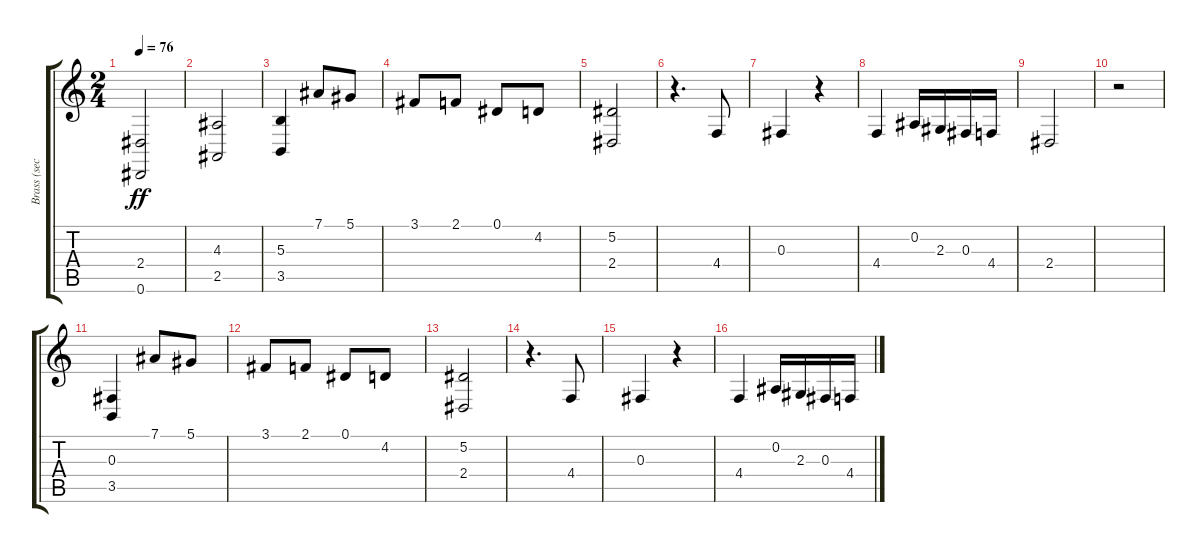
\track ("Brass (section)" "Brass (sec") {instrument brasssection}
\staff {score tabs}
\tuning (Eb4 Bb3 Gb3 Db3 Ab2 Eb2) {hide}
\ts (2 4)
\tempo 76
\clef g2
\ks c
(2.4 0.6).2{dy ff} |
(4.3 2.5).2 |
(5.3 3.5).4 7.1.8 5.1.8 |
3.1.8 2.1.8 0.1.8 4.2.8 |
(5.2 2.4).2 |
r.4{d} 4.4.8 |
0.3.4 r.4 |
4.4.4 0.2.16 2.3.16 0.3.16 4.4.16 |
2.4.2 |
r.2 |
(0.3 3.5).4 7.1.8 5.1.8 |
3.1.8 2.1.8 0.1.8 4.2.8 |
(5.2 2.4).2 |
r.4{d} 4.4.8 |
0.3.4 r.4 |
4.4.4 0.2.16 2.3.16 0.3.16 4.4.16
